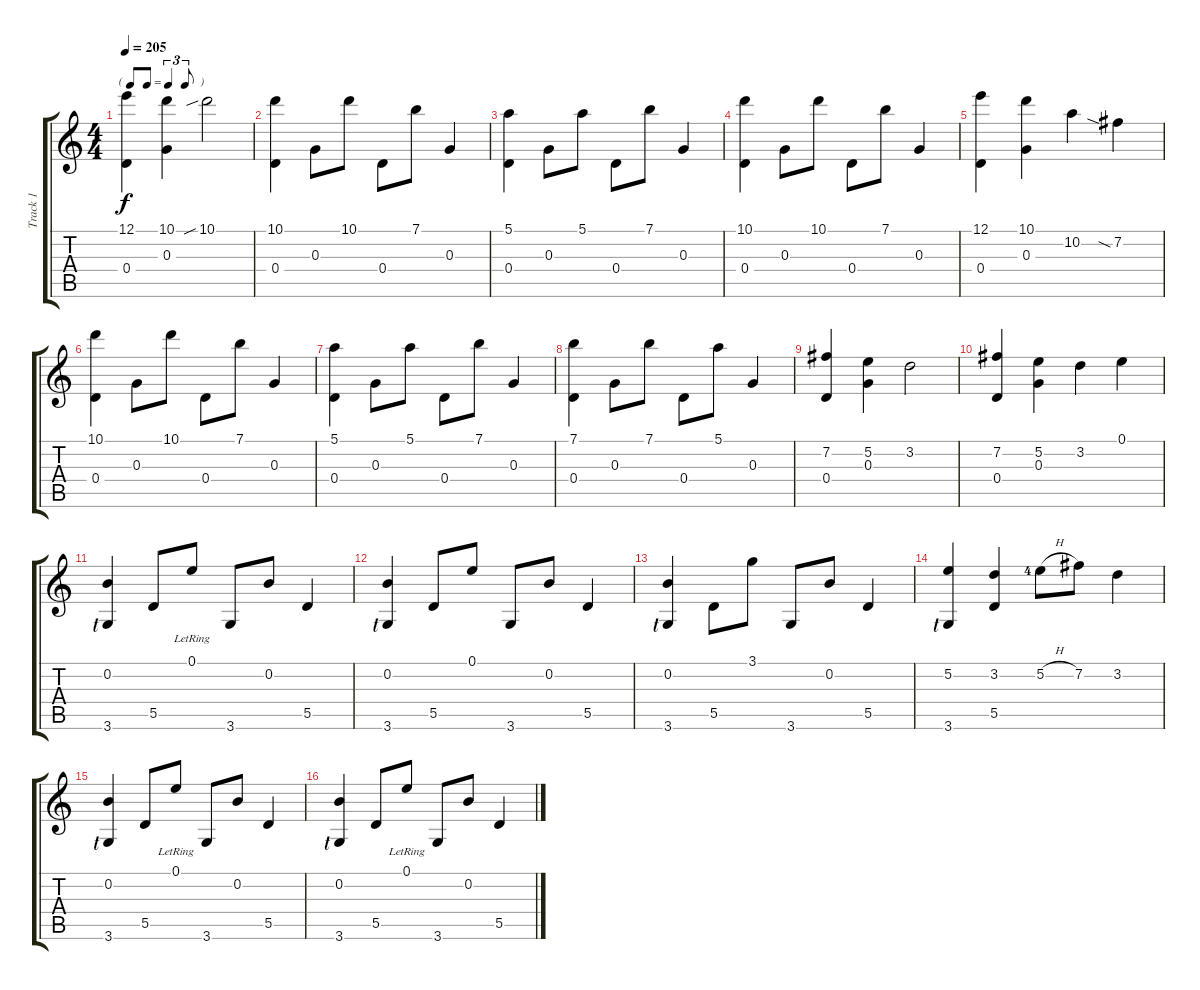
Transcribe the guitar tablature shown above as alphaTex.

\track ("Track 1" "Track 1") {instrument acousticguitarsteel}
\staff {score tabs}
\tuning (E4 B3 G3 D3 A2 E2) {hide}
\ts (4 4)
\tf triplet8th
\tempo 205
\clef g2
\ks c
(12.1 0.4).4{dy f} (10.1 0.3).4 10.1{sib}.2 |
(10.1 0.4).4 0.3.8 10.1.8 0.4.8 7.1.8 0.3.4 |
(5.1 0.4).4 0.3.8 5.1.8 0.4.8 7.1.8 0.3.4 |
(10.1 0.4).4 0.3.8 10.1.8 0.4.8 7.1.8 0.3.4 |
(12.1 0.4).4 (10.1 0.3).4 10.2.4 7.2{sia}.4 |
(10.1 0.4).4 0.3.8 10.1.8 0.4.8 7.1.8 0.3.4 |
(5.1 0.4).4 0.3.8 5.1.8 0.4.8 7.1.8 0.3.4 |
(7.1 0.4).4 0.3.8 7.1.8 0.4.8 5.1.8 0.3.4 |
(7.2 0.4).4 (5.2 0.3).4 3.2.2 |
(7.2 0.4).4 (5.2 0.3).4 3.2.4 0.1.4 |
(0.2 3.6{lf 1}).4 5.5.8 0.1{lr}.8 3.6.8 0.2.8 5.5.4 |
(0.2 3.6{lf 1}).4 5.5.8 0.1.8 3.6.8 0.2.8 5.5.4 |
(0.2 3.6{lf 1}).4 5.5.8 3.1.8 3.6.8 0.2.8 5.5.4 |
(5.2 3.6{lf 1}).4 (3.2 5.5).4 5.2{h lf 5}.8 7.2.8 3.2.4 |
(0.2 3.6{lf 1}).4 5.5.8 0.1{lr}.8 3.6.8 0.2.8 5.5.4 |
(0.2 3.6{lf 1}).4 5.5.8 0.1{lr}.8 3.6.8 0.2.8 5.5.4
